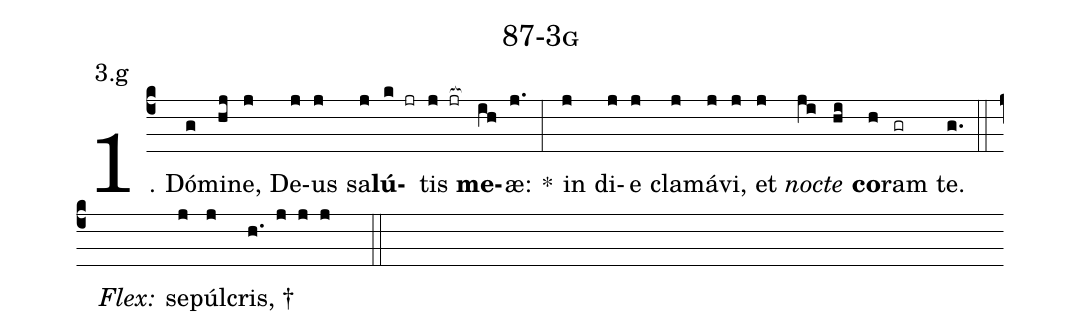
name: 87-3g;
annotation: 3.g;
%%
(c4)1. Dó(g)mi(hj)ne,(j) De(j)us(j) sa(j)<b>lú</b>(k jr)tis(j jr[ocb:1{]) <b>me</b>(ih[ocb:0}])æ:(j.) *(:) in(j) di(j)e(j) cla(j)má(j)vi,(j) et(j) <i>noc</i>(ji)<i>te</i>(hi) <b>co</b>(h)ram(gr) te.(g.) (::)
<i>Flex:</i>()  se(j)púl(j)cris, †(h. j j j  ::)
